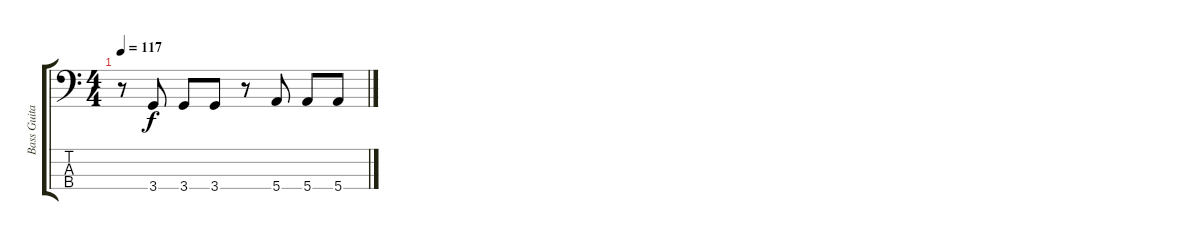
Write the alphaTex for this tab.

\track ("Bass Guitar" "Bass Guita") {instrument electricbassfinger}
\staff {score tabs}
\tuning (G2 D2 A1 E1) {hide}
\ts (4 4)
\tempo 117
\clef f4
\ks c
r.8{dy f} 3.4.8 3.4.8 3.4.8 r.8 5.4.8 5.4.8 5.4.8
